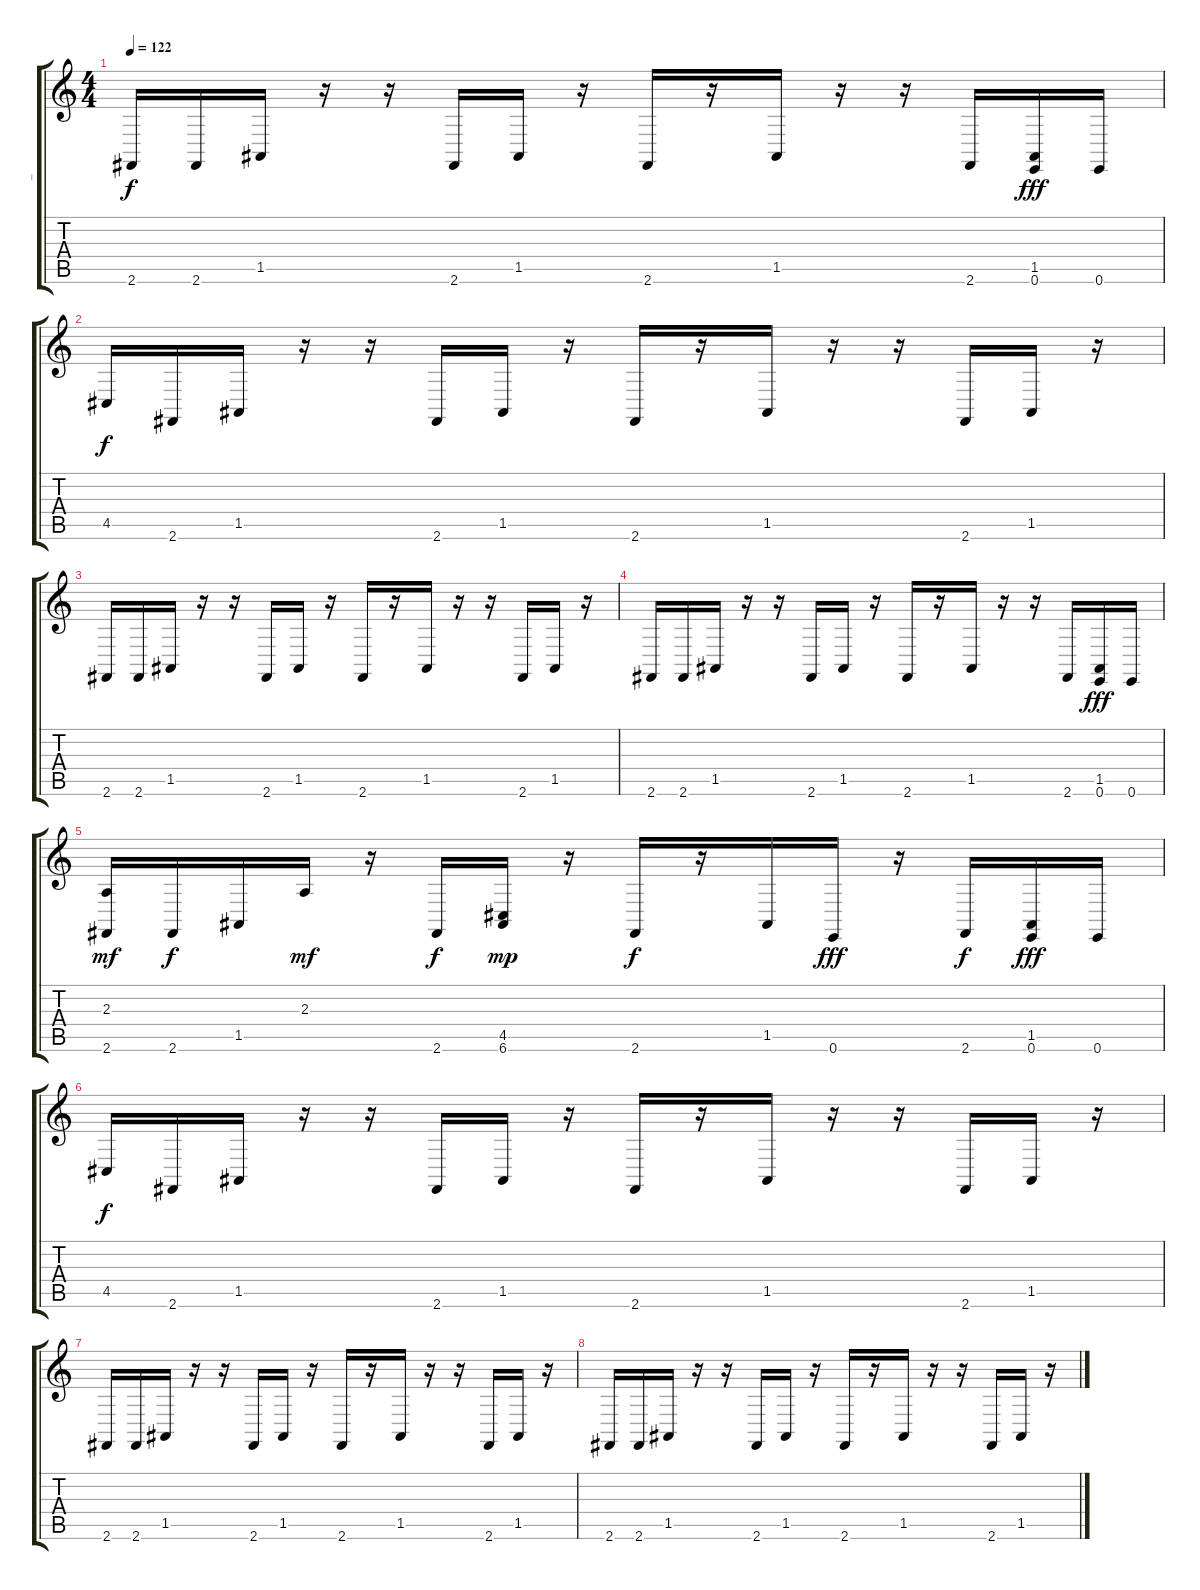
\track ("_" "_") {instrument acousticgrandpiano}
\staff {score tabs}
\tuning (E4 B3 G3 D3 A2 E2) {hide}
\ts (4 4)
\tempo 122
\clef g2
\ks c
2.6.16{dy f} 2.6.16 1.5.16 r.16 r.16 2.6.16 1.5.16 r.16 2.6.16 r.16 1.5.16 r.16 r.16 2.6.16 (1.5 0.6).16{dy fff} 0.6.16 |
4.5.16{dy f} 2.6.16 1.5.16 r.16 r.16 2.6.16 1.5.16 r.16 2.6.16 r.16 1.5.16 r.16 r.16 2.6.16 1.5.16 r.16 |
2.6.16 2.6.16 1.5.16 r.16 r.16 2.6.16 1.5.16 r.16 2.6.16 r.16 1.5.16 r.16 r.16 2.6.16 1.5.16 r.16 |
2.6.16 2.6.16 1.5.16 r.16 r.16 2.6.16 1.5.16 r.16 2.6.16 r.16 1.5.16 r.16 r.16 2.6.16 (1.5 0.6).16{dy fff} 0.6.16 |
(2.3 2.6).16{dy mf} 2.6.16{dy f} 1.5.16 2.3.16{dy mf} r.16 2.6.16{dy f} (4.5 6.6).16{dy mp} r.16 2.6.16{dy f} r.16 1.5.16 0.6.16{dy fff} r.16 2.6.16{dy f} (1.5 0.6).16{dy fff} 0.6.16 |
4.5.16{dy f} 2.6.16 1.5.16 r.16 r.16 2.6.16 1.5.16 r.16 2.6.16 r.16 1.5.16 r.16 r.16 2.6.16 1.5.16 r.16 |
2.6.16 2.6.16 1.5.16 r.16 r.16 2.6.16 1.5.16 r.16 2.6.16 r.16 1.5.16 r.16 r.16 2.6.16 1.5.16 r.16 |
2.6.16 2.6.16 1.5.16 r.16 r.16 2.6.16 1.5.16 r.16 2.6.16 r.16 1.5.16 r.16 r.16 2.6.16 1.5.16 r.16
